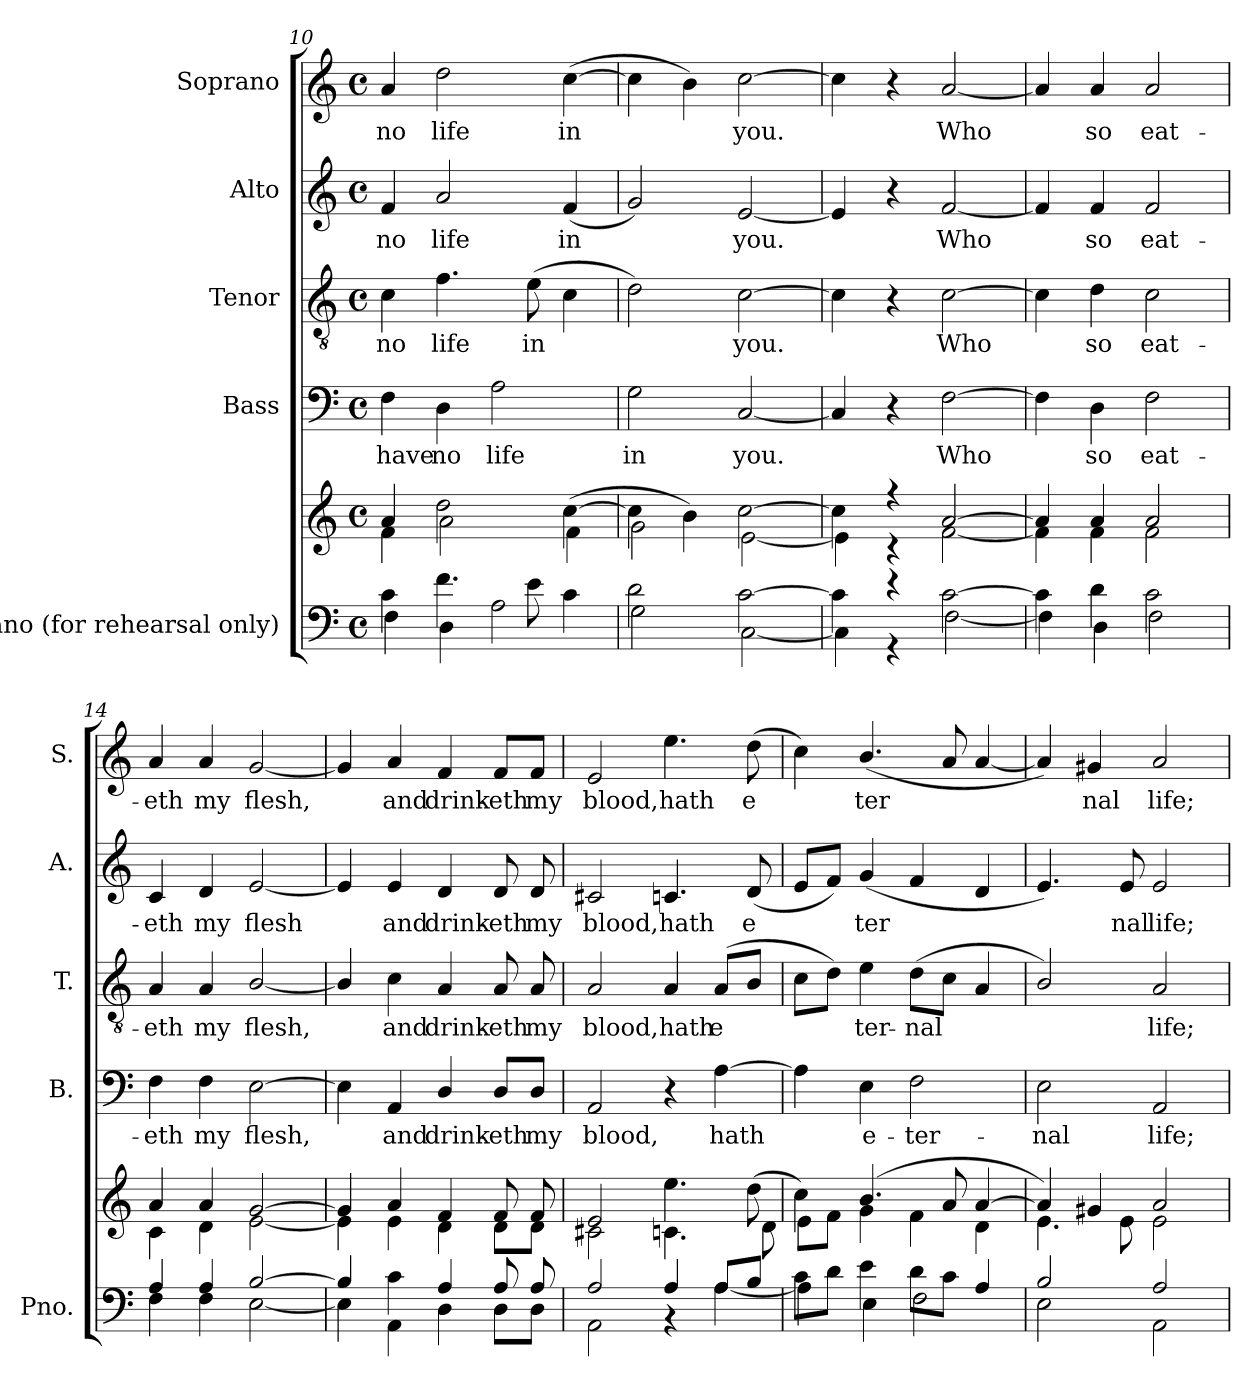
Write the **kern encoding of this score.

**kern	**kern	**kern	**text	**kern	**text	**kern	**text	**kern	**text
*part5	*part5	*part4	*part4	*part3	*part3	*part2	*part2	*part1	*part1
*staff6	*staff5	*staff4	*staff4	*staff3	*staff3	*staff2	*staff2	*staff1	*staff1
*I"Piano (for rehearsal only)	*	*I"Bass	*	*I"Tenor	*	*I"Alto	*	*I"Soprano	*
*I'Pno.	*	*I'B.	*	*I'T.	*	*I'A.	*	*I'S.	*
*clefF4	*clefG2	*clefF4	*	*clefGv2	*	*clefG2	*	*clefG2	*
*k[]	*k[]	*k[]	*	*k[]	*	*k[]	*	*k[]	*
*M4/4	*M4/4	*M4/4	*	*M4/4	*	*M4/4	*	*M4/4	*
*met(c)	*met(c)	*met(c)	*	*met(c)	*	*met(c)	*	*met(c)	*
=10	=10	=10	=10	=10	=10	=10	=10	=10	=10
*^	*^	*	*	*	*	*	*	*	*
!	!	!	!	!	!LO:LY:b	!	!LO:LY:b	!	!LO:LY:b	!	!LO:LY:b
4c\	4F\	4a/	4f\	4F\	have	4c\	no	4f/	no	4a/	no
!	!	!	!	!	!LO:LY:b	!	!LO:LY:b	!	!LO:LY:b	!	!LO:LY:b
4.f\	4D\	2dd\	2a\	4D\	no	4.f\	life	2a/	life	2dd\	life
!	!	!	!	!	!LO:LY:b	!	!	!	!	!	!
.	2A\	.	.	2A\	life	.	.	.	.	.	.
!	!	!	!	!	!	!	!LO:LY:b	!	!	!	!
8e\	.	.	.	.	.	(>8e\	in	.	.	.	.
!	!	!	!	!	!	!	!	!	!LO:LY:b	!	!LO:LY:b
4c\	.	(>[4cc\	4f\	.	.	4c\	.	(<4f/	in	(>[4cc\	in
=11	=11	=11	=11	=11	=11	=11	=11	=11	=11	=11	=11
!	!	!	!	!	!LO:LY:b	!	!	!	!	!	!
2d\	2G\	4cc\]	2g\	2G\	in	2d\)	.	2g/)	.	4cc\]	.
.	.	4b\)	.	.	.	.	.	.	.	4b\)	.
!	!	!	!	!	!LO:LY:b	!	!LO:LY:b	!	!LO:LY:b	!	!LO:LY:b
[2c\	[2C\	[2cc\	[2e\	[2C/	you.	[2c\	you.	[2e/	you.	[2cc\	you.
=12	=12	=12	=12	=12	=12	=12	=12	=12	=12	=12	=12
4c\]	4C\]	4cc\]	4e\]	4C/]	.	4c\]	.	4e/]	.	4cc\]	.
4r	4r	4r	4r	4r	.	4r	.	4r	.	4r	.
!	!	!	!	!	!LO:LY:b	!	!LO:LY:b	!	!LO:LY:b	!	!LO:LY:b
[2c\	[2F\	[2a/	[2f\	[2F\	Who­	[2c\	Who­	[2f/	Who­	[2a/	Who­
!!LO:PB:g=z
=13	=13	=13	=13	=13	=13	=13	=13	=13	=13	=13	=13
4c\]	4F\]	4a/]	4f\]	4F\]	.	4c\]	.	4f/]	.	4a/]	.
!	!	!	!	!	!LO:LY:b	!	!LO:LY:b	!	!LO:LY:b	!	!LO:LY:b
4d\	4D\	4a/	4f\	4D\	so	4d\	so	4f/	so	4a/	so
!	!	!	!	!	!LO:LY:b	!	!LO:LY:b	!	!LO:LY:b	!	!LO:LY:b
2c\	2F\	2a/	2f\	2F\	eat-	2c\	eat-	2f/	eat-	2a/	eat-
=14	=14	=14	=14	=14	=14	=14	=14	=14	=14	=14	=14
!	!	!	!	!	!LO:LY:b	!	!LO:LY:b	!	!LO:LY:b	!	!LO:LY:b
4A/	4F\	4a/	4c\	4F\	-eth	4A/	-eth	4c/	-eth	4a/	-eth
!	!	!	!	!	!LO:LY:b	!	!LO:LY:b	!	!LO:LY:b	!	!LO:LY:b
4A/	4F\	4a/	4d\	4F\	my	4A/	my	4d/	my	4a/	my
!	!	!	!	!	!LO:LY:b	!	!LO:LY:b	!	!LO:LY:b	!	!LO:LY:b
[2B/	[2E\	[2g/	[2e\	[2E\	flesh,	[2B/	flesh,	[2e/	flesh	[2g/	flesh,
=15	=15	=15	=15	=15	=15	=15	=15	=15	=15	=15	=15
4B/]	4E\]	4g/]	4e\]	4E\]	.	4B/]	.	4e/]	.	4g/]	.
!	!	!	!	!	!LO:LY:b	!	!LO:LY:b	!	!LO:LY:b	!	!LO:LY:b
4c\	4AA\	4a/	4e\	4AA/	and	4c\	and	4e/	and	4a/	and
!	!	!	!	!	!LO:LY:b	!	!LO:LY:b	!	!LO:LY:b	!	!LO:LY:b
4A/	4D\	4f/	4d\	4D/	drink-	4A/	drink-	4d/	drink-	4f/	drink-
!	!	!	!	!	!LO:LY:b	!	!LO:LY:b	!	!LO:LY:b	!	!LO:LY:b
8A/	8D\L	8f/	8d\L	8D/L	-eth	8A/	-eth	8d/	-eth	8f/L	-eth
!	!	!	!	!	!LO:LY:b	!	!LO:LY:b	!	!LO:LY:b	!	!LO:LY:b
8A/	8D\J	8f/	8d\J	8D/J	my	8A/	my	8d/	my	8f/J	my
=16	=16	=16	=16	=16	=16	=16	=16	=16	=16	=16	=16
!	!	!	!	!	!LO:LY:b	!	!LO:LY:b	!	!LO:LY:b	!	!LO:LY:b
2A/	2AA\	2e/	2c#X\	2AA/	blood,	2A/	blood,	2c#X/	blood,	2e/	blood,
!	!	!	!	!	!	!	!LO:LY:b	!	!LO:LY:b	!	!LO:LY:b
4A/	4r	4.ee\	4.cn\	4r	.	4A/	hath	4.cn/	hath	4.ee\	hath
!	!	!	!	!	!LO:LY:b	!	!LO:LY:b	!	!	!	!
8A/L	[4A\	.	.	[4A\	hath	(<8A/L	e­	.	.	.	.
!	!	!	!	!	!	!	!	!	!LO:LY:b	!	!LO:LY:b
8B/J	.	(>8dd\	8d\	.	.	8B/J	.	(<8d/	e­	(>8dd\	e­
=17	=17	=17	=17	=17	=17	=17	=17	=17	=17	=17	=17
8c\L	4A\]	4cc\)	8e\L	4A\]	.	8c\L	.	8e/L	.	4cc\)	.
8d\J	.	.	8f\J	.	.	8d\J)	.	8f/J)	.	.	.
!	!	!	!	!	!LO:LY:b	!	!LO:LY:b	!	!LO:LY:b	!	!LO:LY:b
4e\	4E\	(<4.b/	4g\	4E\	e-	4e\	ter-	(<4g/	ter­	(<4.b/	ter­
!	!	!	!	!	!LO:LY:b	!	!LO:LY:b	!	!	!	!
8d\L	2F\	.	4f\	2F\	-ter-	(>8d\L	-nal	4f/	.	.	.
8c\J	.	8a/	.	.	.	8c\J	.	.	.	8a/	.
4A/	.	[4a/	4d\	.	.	4A/	.	4d/	.	[4a/	.
!!LO:LB:g=z
=18	=18	=18	=18	=18	=18	=18	=18	=18	=18	=18	=18
!	!	!	!	!	!LO:LY:b	!	!	!	!	!	!
2B/	2E\	4a/])	4.e\	2E\	-nal	2B/)	.	4.e/)	.	4a/])	.
!	!	!	!	!	!	!	!	!	!	!	!LO:LY:b
.	.	4g#X/	.	.	.	.	.	.	.	4g#X/	nal
!	!	!	!	!	!	!	!	!	!LO:LY:b	!	!
.	.	.	8e\	.	.	.	.	8e/	nal	.	.
!	!	!	!	!	!LO:LY:b	!	!LO:LY:b	!	!LO:LY:b	!	!LO:LY:b
2A/	2AA\	2a/	2e\	2AA/	life;	2A/	life;	2e/	life;	2a/	life;
*v	*v	*	*	*	*	*	*	*	*	*	*
*	*v	*v	*	*	*	*	*	*	*	*
=	=	=	=	=	=	=	=	=	=
*-	*-	*-	*-	*-	*-	*-	*-	*-	*-
